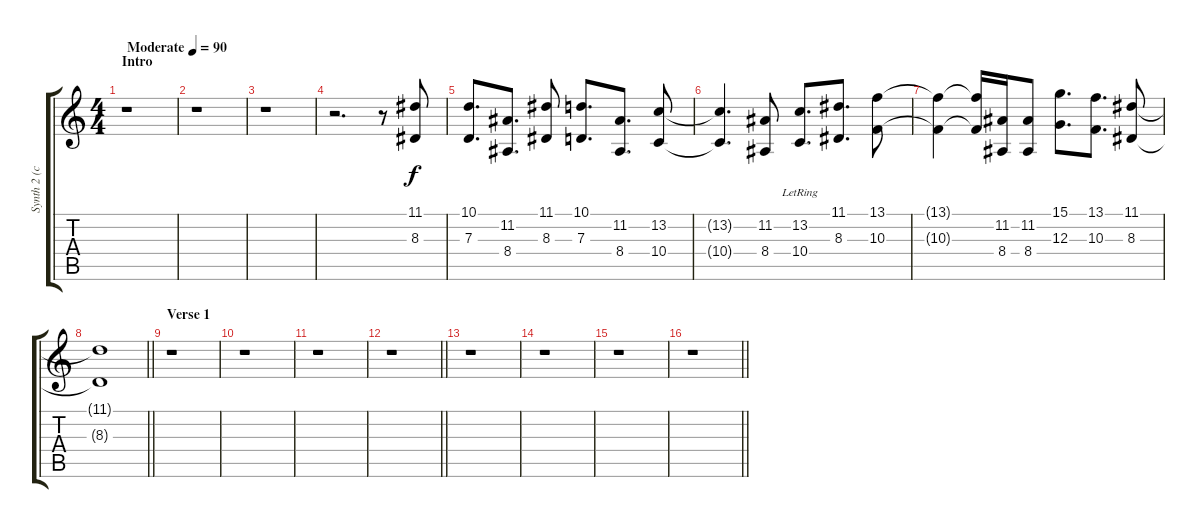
\track ("Synth 2 (crystal)" "Synth 2 (c") {instrument musicbox}
\staff {score tabs}
\tuning (E4 B3 G3 D3 A2 E2) {hide}
\ts (4 4)
\section ("" "Intro")
\tempo (90 "Moderate")
\clef g2
\ks c
r.1{dy f instrument musicbox} |
r.1 |
r.1 |
r.2{d} r.8 (11.1 8.3).8 |
(10.1 7.3).8{d} (11.2 8.4).8{d} (11.1 8.3).8 (10.1 7.3).8{d} (11.2 8.4).8{d} (13.2 10.4).8 |
(13.2{t} 10.4{t}).4{d} (11.2 8.4).8 (13.2{lr} 10.4).8{d} (11.1 8.3).8{d} (13.1 10.3).8 |
(13.1{t} 10.3{t}).4 (13.1{t} 10.3{t}).16 (11.2 8.4).16 (11.2 8.4).8 (15.1 12.3).8{d} (13.1 10.3).8{d} (11.1 8.3).8 |
\barLineRight lightlight
(11.1{t} 8.3{t}).1 |
\section ("" "Verse 1")
r.1 |
r.1 |
r.1 |
\barLineRight lightlight
r.1 |
r.1 |
r.1 |
r.1 |
\barLineRight lightlight
r.1
